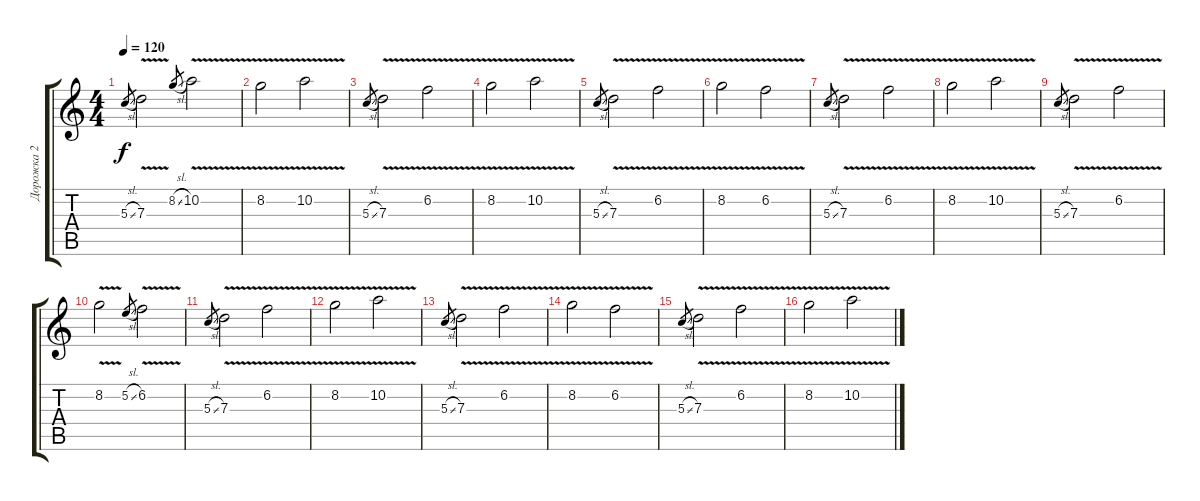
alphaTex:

\track ("Дорожка 2" "Дорожка 2") {instrument acousticguitarsteel}
\staff {score tabs}
\tuning (E4 B3 G3 D3 A2 E2) {hide}
\ts (4 4)
\tempo 120
\clef g2
\ks c
5.3{sl}.8{gr dy f} 7.3{v}.2 8.2{sl}.8{gr} 10.2{v}.2 |
8.2{v}.2 10.2{v}.2 |
5.3{sl}.8{gr} 7.3{v}.2 6.2{v}.2 |
8.2{v}.2 10.2{v}.2 |
5.3{sl}.8{gr} 7.3{v}.2 6.2{v}.2 |
8.2{v}.2 6.2{v}.2 |
5.3{sl}.8{gr} 7.3{v}.2 6.2{v}.2 |
8.2{v}.2 10.2{v}.2 |
5.3{sl}.8{gr} 7.3{v}.2 6.2{v}.2 |
8.2{v}.2 5.2{sl}.8{gr} 6.2{v}.2 |
5.3{sl}.8{gr} 7.3{v}.2 6.2{v}.2 |
8.2{v}.2 10.2{v}.2 |
5.3{sl}.8{gr} 7.3{v}.2 6.2{v}.2 |
8.2{v}.2 6.2{v}.2 |
5.3{sl}.8{gr} 7.3{v}.2 6.2{v}.2 |
8.2{v}.2 10.2{v}.2
